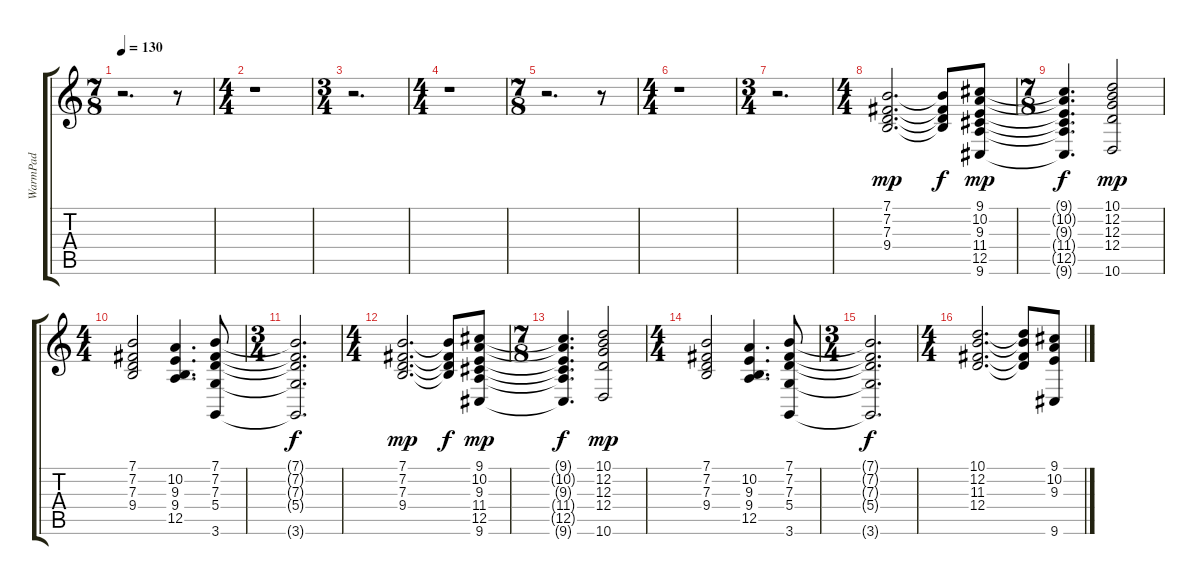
\track ("WarmPad" "WarmPad") {instrument pad2warm}
\staff {score tabs}
\tuning (E4 B3 G3 D3 A2 E2) {hide}
\ts (7 8)
\tempo 130
\clef g2
\ks c
r.2{d dy mp} r.8 |
\ts (4 4)
r.1 |
\ts (3 4)
r.2{d} |
\ts (4 4)
r.1 |
\ts (7 8)
r.2{d} r.8 |
\ts (4 4)
r.1 |
\ts (3 4)
r.2{d} |
\ts (4 4)
(7.1 7.2 7.3 9.4).2{d} (7.1{t} 7.2{t} 7.3{t} 9.4{t}).8{dy f} (9.1 10.2 9.3 11.4 12.5 9.6).8{dy mp} |
\ts (7 8)
(9.1{t} 10.2{t} 9.3{t} 11.4{t} 12.5{t} 9.6{t}).4{d dy f} (10.1 12.2 12.3 12.4 10.6).2{dy mp} |
\ts (4 4)
(7.1 7.2 7.3 9.4).2 (10.2 9.3 9.4 12.5).4{d} (7.1 7.2 7.3 5.4 3.6).8 |
\ts (3 4)
(7.1{t} 7.2{t} 7.3{t} 5.4{t} 3.6{t}).2{d dy f} |
\ts (4 4)
(7.1 7.2 7.3 9.4).2{d dy mp} (7.1{t} 7.2{t} 7.3{t} 9.4{t}).8{dy f} (9.1 10.2 9.3 11.4 12.5 9.6).8{dy mp} |
\ts (7 8)
(9.1{t} 10.2{t} 9.3{t} 11.4{t} 12.5{t} 9.6{t}).4{d dy f} (10.1 12.2 12.3 12.4 10.6).2{dy mp} |
\ts (4 4)
(7.1 7.2 7.3 9.4).2 (10.2 9.3 9.4 12.5).4{d} (7.1 7.2 7.3 5.4 3.6).8 |
\ts (3 4)
(7.1{t} 7.2{t} 7.3{t} 5.4{t} 3.6{t}).2{d dy f} |
\ts (4 4)
(10.1 12.2 11.3 12.4).2{d} (10.1{t} 12.2{t} 11.3{t} 12.4{t}).8 (9.1 10.2 9.3 9.6).8
